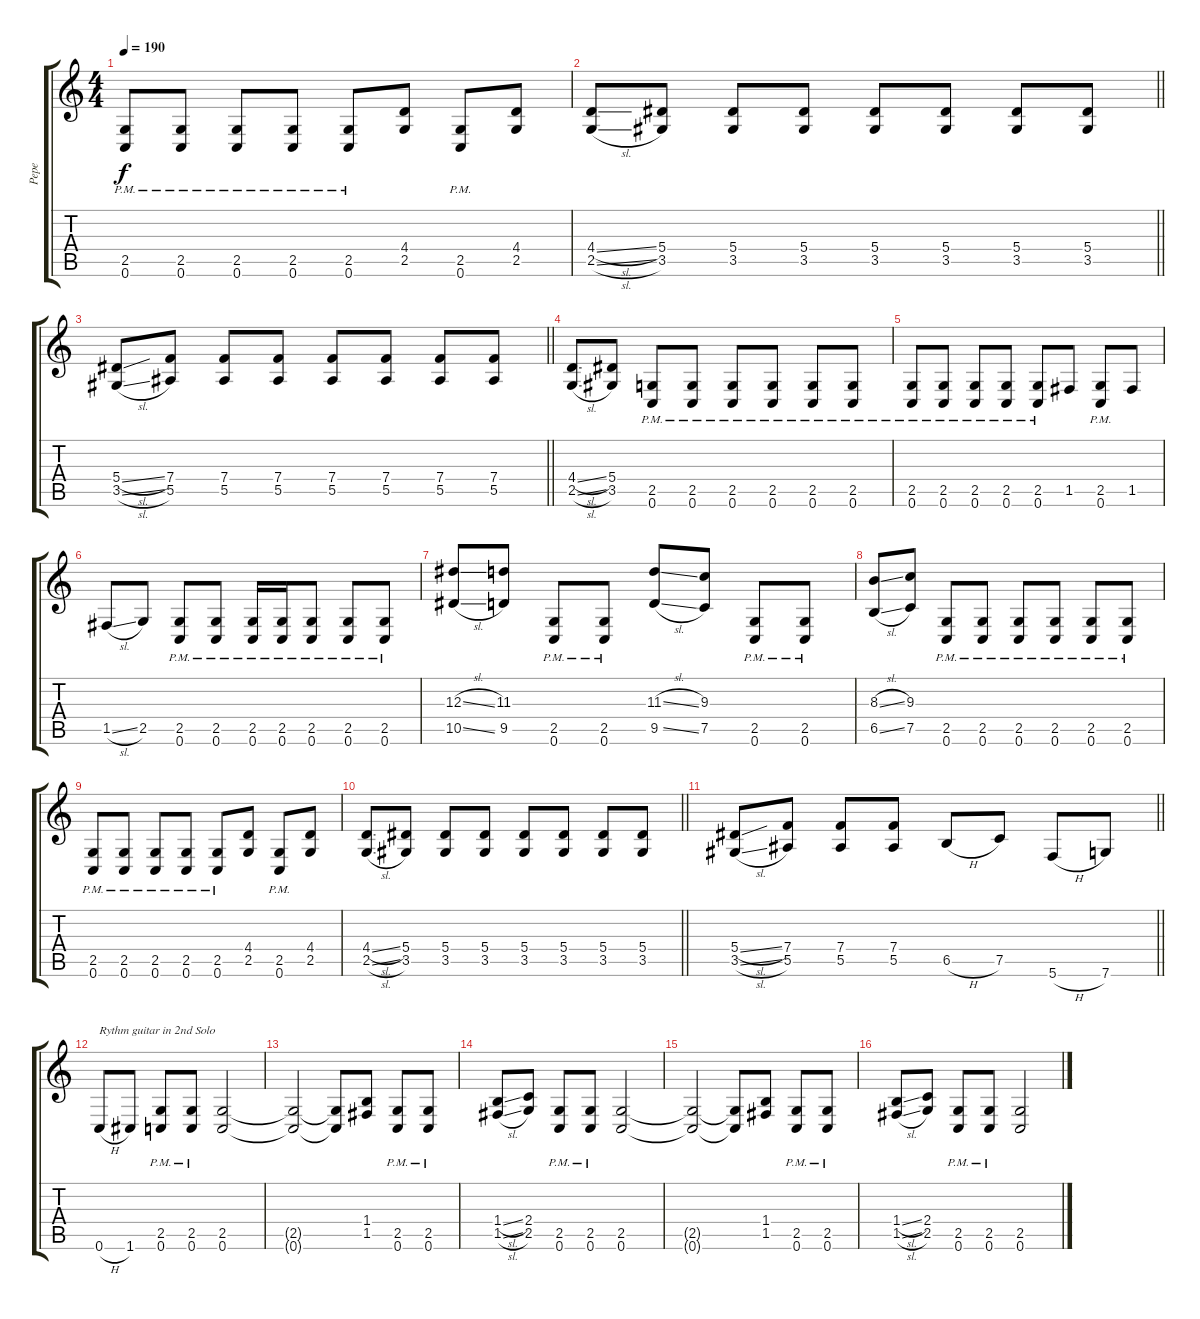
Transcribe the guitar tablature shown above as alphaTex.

\track ("Pepe" "Pepe") {instrument distortionguitar}
\staff {score tabs}
\tuning (C4 G3 Eb3 Bb2 F2 C2) {hide}
\ts (4 4)
\tempo 190
\clef g2
\ks c
(2.5{pm} 0.6{pm}).8{dy f} (2.5{pm} 0.6{pm}).8 (2.5{pm} 0.6{pm}).8 (2.5{pm} 0.6{pm}).8 (2.5{pm} 0.6{pm}).8 (4.4 2.5).8 (2.5{pm} 0.6{pm}).8 (4.4 2.5).8 |
\barLineRight lightlight
(4.4{sl} 2.5{sl}).8 (5.4 3.5).8 (5.4 3.5).8 (5.4 3.5).8 (5.4 3.5).8 (5.4 3.5).8 (5.4 3.5).8 (5.4 3.5).8 |
\barLineRight lightlight
(5.4{sl} 3.5{sl}).8 (7.4 5.5).8 (7.4 5.5).8 (7.4 5.5).8 (7.4 5.5).8 (7.4 5.5).8 (7.4 5.5).8 (7.4 5.5).8 |
(4.4{sl} 2.5{sl}).8 (5.4 3.5).8 (2.5{pm} 0.6{pm}).8 (2.5{pm} 0.6{pm}).8 (2.5{pm} 0.6{pm}).8 (2.5{pm} 0.6{pm}).8 (2.5{pm} 0.6{pm}).8 (2.5{pm} 0.6{pm}).8 |
(2.5{pm} 0.6{pm}).8 (2.5{pm} 0.6{pm}).8 (2.5{pm} 0.6{pm}).8 (2.5{pm} 0.6{pm}).8 (2.5{pm} 0.6{pm}).8 1.5.8 (2.5{pm} 0.6{pm}).8 1.5.8 |
1.5{sl}.8 2.5.8 (2.5{pm} 0.6{pm}).8 (2.5{pm} 0.6{pm}).8 (2.5{pm} 0.6{pm}).16 (2.5{pm} 0.6{pm}).16 (2.5{pm} 0.6{pm}).8 (2.5{pm} 0.6{pm}).8 (2.5{pm} 0.6{pm}).8 |
(12.3{sl} 10.5{sl}).8 (11.3 9.5).8 (2.5{pm} 0.6{pm}).8 (2.5{pm} 0.6{pm}).8 (11.3{sl} 9.5{sl}).8 (9.3 7.5).8 (2.5{pm} 0.6{pm}).8 (2.5{pm} 0.6{pm}).8 |
(8.3{sl} 6.5{sl}).8 (9.3 7.5).8 (2.5{pm} 0.6{pm}).8 (2.5{pm} 0.6{pm}).8 (2.5{pm} 0.6{pm}).8 (2.5{pm} 0.6{pm}).8 (2.5{pm} 0.6{pm}).8 (2.5{pm} 0.6{pm}).8 |
(2.5{pm} 0.6{pm}).8 (2.5{pm} 0.6{pm}).8 (2.5{pm} 0.6{pm}).8 (2.5{pm} 0.6{pm}).8 (2.5{pm} 0.6{pm}).8 (4.4 2.5).8 (2.5{pm} 0.6{pm}).8 (4.4 2.5).8 |
\barLineRight lightlight
(4.4{sl} 2.5{sl}).8 (5.4 3.5).8 (5.4 3.5).8 (5.4 3.5).8 (5.4 3.5).8 (5.4 3.5).8 (5.4 3.5).8 (5.4 3.5).8 |
\barLineRight lightlight
(5.4{sl} 3.5{sl}).8 (7.4 5.5).8 (7.4 5.5).8 (7.4 5.5).8 6.5{h}.8 7.5.8 5.6{h}.8 7.6.8 |
0.6{h}.8{txt "Rythm guitar in 2nd Solo"} 1.6.8 (2.5{pm} 0.6{pm}).8 (2.5{pm} 0.6{pm}).8 (2.5 0.6).2 |
(2.5{t} 0.6{t}).2 (2.5{t} 0.6{t}).8 (1.4 1.5).8 (2.5{pm} 0.6{pm}).8 (2.5{pm} 0.6{pm}).8 |
(1.4{sl} 1.5{sl}).8 (2.4 2.5).8 (2.5{pm} 0.6{pm}).8 (2.5{pm} 0.6{pm}).8 (2.5 0.6).2 |
(2.5{t} 0.6{t}).2 (2.5{t} 0.6{t}).8 (1.4 1.5).8 (2.5{pm} 0.6{pm}).8 (2.5{pm} 0.6{pm}).8 |
(1.4{sl} 1.5{sl}).8 (2.4 2.5).8 (2.5{pm} 0.6{pm}).8 (2.5{pm} 0.6{pm}).8 (2.5 0.6).2
